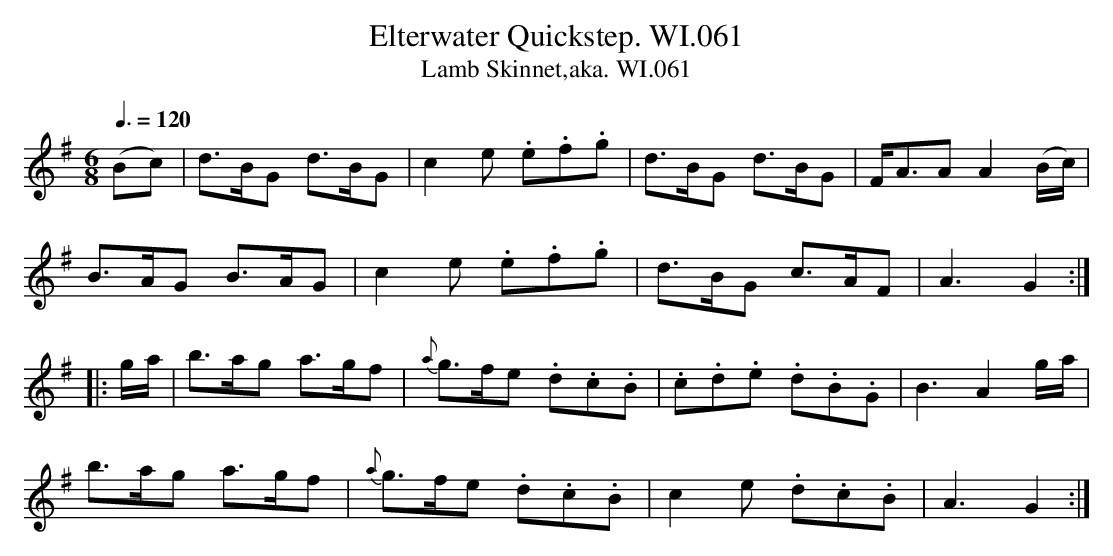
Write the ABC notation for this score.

X:1
T:Elterwater Quickstep. WI.061
T:Lamb Skinnet,aka. WI.061
M:6/8
Q:3/8=120
K:G
(Bc)|d>BG d>BG|c2e .e.f.g|d>BG d>BG|F<AA A2(B/c/)|
B>AG B>AG|c2e .e.f.g|d>BG c>AF|A3 G2:|
|:g/a/|b>ag a>gf|{a}g>fe .d.c.B|.c.d.e .d.B.G|B3 A2g/a/|
b>ag a>gf|{a}g>fe .d.c.B|c2e .d.c.B|A3 G2:|
